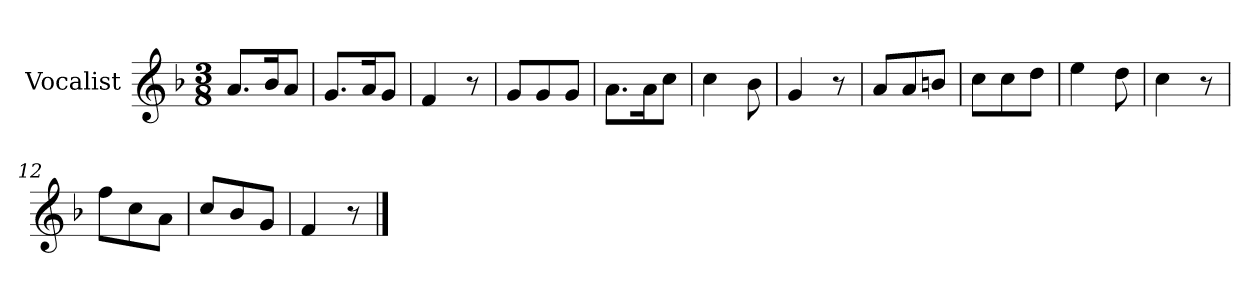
**kern
*part1
*staff1
*I"Vocalist
*k[b-]
*F:
*M3/8
=1
8.aL
16b-K
8aJ
=2
8.gL
16aK
8gJ
=3
4f
8r
=4
8gL
8g
8gJ
=5
8.aL
16aK
8ccJ
=6
4cc
8b-
=7
4g
8r
=8
8aL
8a
8bnJ
=9
8ccL
8cc
8ddJ
=10
4ee
8dd
=11
4cc
8r
=12
8ffL
8cc
8aJ
=13
8ccL
8b-
8gJ
=14
4f
8r
==
*-
